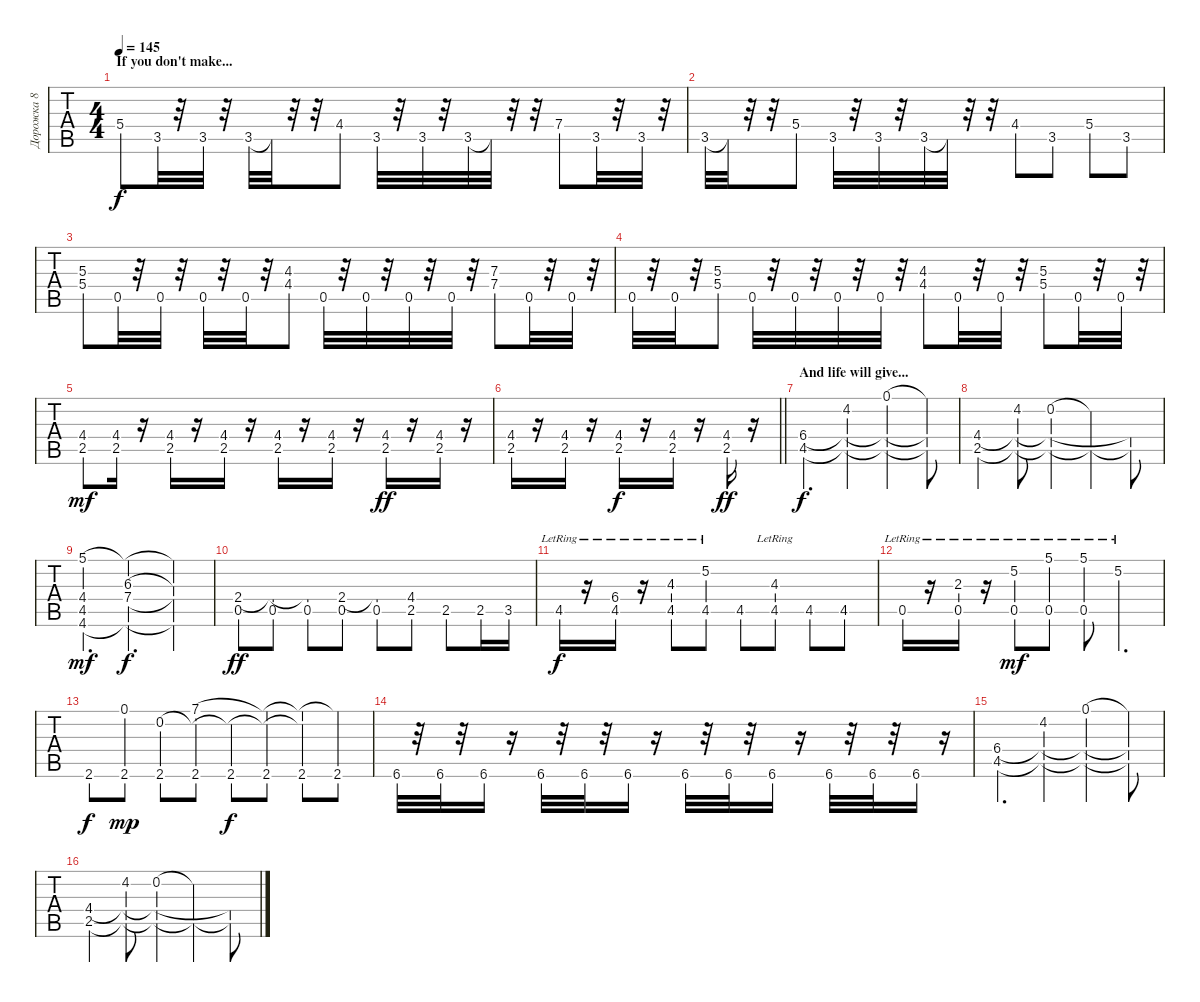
\track ("Дорожка 8" "Дорожка 8") {instrument distortionguitar}
\staff {tabs}
\tuning (D4 A3 F3 C3 G2 C2) {hide}
\ts (4 4)
\section ("" "If you don't make...")
\tempo 145
\clef g2
\ks c
5.4.8{dy f} 3.5.32 r.32 3.5.32 r.32 3.5.32 3.5{t}.32 r.32 r.32 4.4.8 3.5.32 r.32 3.5.32 r.32 3.5.32 3.5{t}.32 r.32 r.32 7.4.8 3.5.32 r.32 3.5.32 r.32 |
3.5.32 3.5{t}.32 r.32 r.32 5.4.8 3.5.32 r.32 3.5.32 r.32 3.5.32 3.5{t}.32 r.32 r.32 4.4.8 3.5.8 5.4.8 3.5.8 |
(5.3 5.4).8 0.5.32 r.32 0.5.32 r.32 0.5.32 r.32 0.5.32 r.32 (4.3 4.4).8 0.5.32 r.32 0.5.32 r.32 0.5.32 r.32 0.5.32 r.32 (7.3 7.4).8 0.5.32 r.32 0.5.32 r.32 |
0.5.32 r.32 0.5.32 r.32 (5.3 5.4).8 0.5.32 r.32 0.5.32 r.32 0.5.32 r.32 0.5.32 r.32 (4.3 4.4).8 0.5.32 r.32 0.5.32 r.32 (5.3 5.4).8 0.5.32 r.32 0.5.32 r.32 |
(4.4 2.5).8{dy mf} (4.4 2.5).16 r.16 (4.4 2.5).16 r.16 (4.4 2.5).16 r.16 (4.4 2.5).16 r.16 (4.4 2.5).16 r.16 (4.4 2.5).16{dy ff} r.16 (4.4 2.5).16 r.16 |
\barLineRight lightlight
(4.4 2.5).16 r.16 (4.4 2.5).16 r.16 (4.4 2.5).16{dy f} r.16 (4.4 2.5).16 r.16 (4.4 2.5).16{dy ff} r.16 |
\section ("" "And life will give...")
(6.4 4.5).4{d dy f} (4.2 6.4{t} 4.5{t}).4 (0.1 6.4{t} 4.5{t}).4 (0.1{t} 6.4{t} 4.5{t}).8 |
(4.4 2.5).4 (4.2 4.4{t} 2.5{t}).8 (0.2 4.4{t} 2.5{t}).4 (0.2{t} 2.5{t}).4 (4.4{t} 2.5{t}).8 |
(5.1 4.4 4.5 4.6).4{d dy mf} (5.1{t} 6.3 7.4 4.6{t}).4{d dy f} (5.1{t} 6.3{t} 7.4{t} 4.6{t}).4 |
(2.4 0.5).8{dy ff} (2.4{t} 0.5).8 (2.4{t} 0.5).8 (2.4 0.5).8 (2.4{t} 0.5).8 (4.4 2.5).8 2.5.8 2.5.16 3.5.16 |
4.5{lr}.16{dy f} r.16 (6.4{lr} 4.5).16 r.16 (4.3{lr} 4.5).8 (5.2{lr} 4.5).8 4.5.8 (4.3{lr} 4.5).8 4.5.8 4.5.8 |
0.5{lr}.16 r.16 (2.3{lr} 0.5).16 r.16 (5.2{lr} 0.5).8{dy mf} (5.1{lr} 0.5).8 (5.1{lr} 0.5).8 5.2{lr}.4{d} |
2.6.8{dy f} (0.1 2.6).8{dy mp} (0.2 2.6).8 (7.1 0.2{t} 2.6).8 (0.2{t} 2.6).8{dy f} (7.1{t} 0.2{t} 2.6).8 (7.1{t} 0.2{t} 2.6).8 (7.1{t} 2.6).8 |
6.6.32 r.32 6.6.32 r.32 6.6.16 r.16 6.6.32 r.32 6.6.32 r.32 6.6.16 r.16 6.6.32 r.32 6.6.32 r.32 6.6.16 r.16 6.6.32 r.32 6.6.32 r.32 6.6.16 r.16 |
(6.4 4.5).4{d} (4.2 6.4{t} 4.5{t}).4 (0.1 6.4{t} 4.5{t}).4 (0.1{t} 6.4{t} 4.5{t}).8 |
(4.4 2.5).4 (4.2 4.4{t} 2.5{t}).8 (0.2 4.4{t} 2.5{t}).4 (0.2{t} 2.5{t}).4 (4.4{t} 2.5{t}).8
